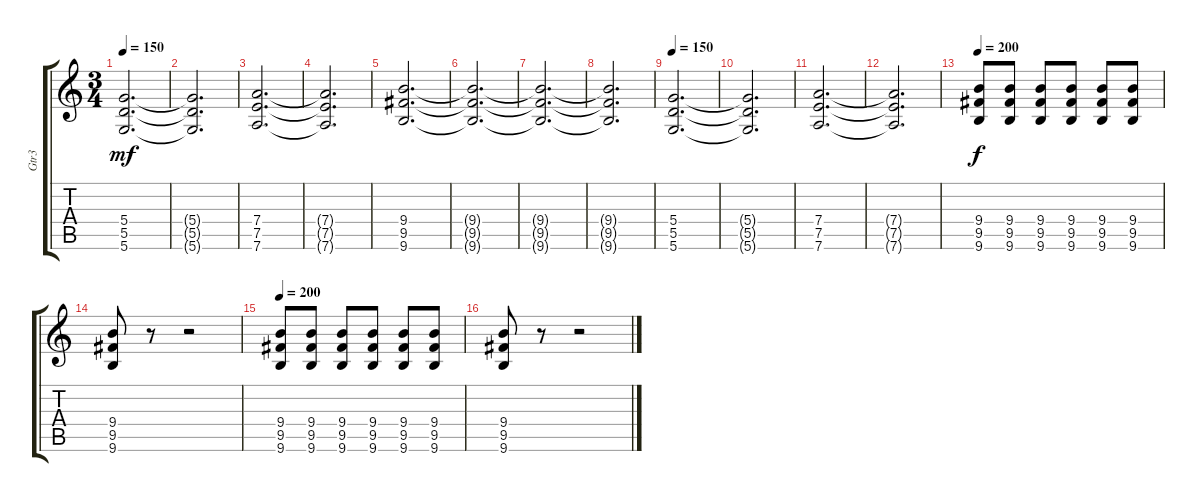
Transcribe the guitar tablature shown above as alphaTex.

\track ("Gtr3" "Gtr3") {instrument electricguitarclean}
\staff {score tabs}
\tuning (E4 B3 G3 D3 A2 D2) {hide}
\ts (3 4)
\tempo 150
\clef g2
\ks c
(5.4 5.5 5.6).2{d dy mf volume 13 instrument electricguitarjazz} |
(5.4{t} 5.5{t} 5.6{t}).2{d} |
(7.4 7.5 7.6).2{d} |
(7.4{t} 7.5{t} 7.6{t}).2{d} |
(9.4 9.5 9.6).2{d} |
(9.4{t} 9.5{t} 9.6{t}).2{d} |
(9.4{t} 9.5{t} 9.6{t}).2{d} |
(9.4{t} 9.5{t} 9.6{t}).2{d} |
\tempo 150
(5.4 5.5 5.6).2{d volume 13 instrument electricguitarjazz} |
(5.4{t} 5.5{t} 5.6{t}).2{d} |
(7.4 7.5 7.6).2{d} |
(7.4{t} 7.5{t} 7.6{t}).2{d} |
\tempo 200
(9.4 9.5 9.6).8{dy f volume 13 instrument distortionguitar} (9.4 9.5 9.6).8 (9.4 9.5 9.6).8 (9.4 9.5 9.6).8 (9.4 9.5 9.6).8 (9.4 9.5 9.6).8 |
(9.4 9.5 9.6).8 r.8 r.2 |
\tempo 200
(9.4 9.5 9.6).8{volume 13 instrument distortionguitar} (9.4 9.5 9.6).8 (9.4 9.5 9.6).8 (9.4 9.5 9.6).8 (9.4 9.5 9.6).8 (9.4 9.5 9.6).8 |
(9.4 9.5 9.6).8 r.8 r.2
